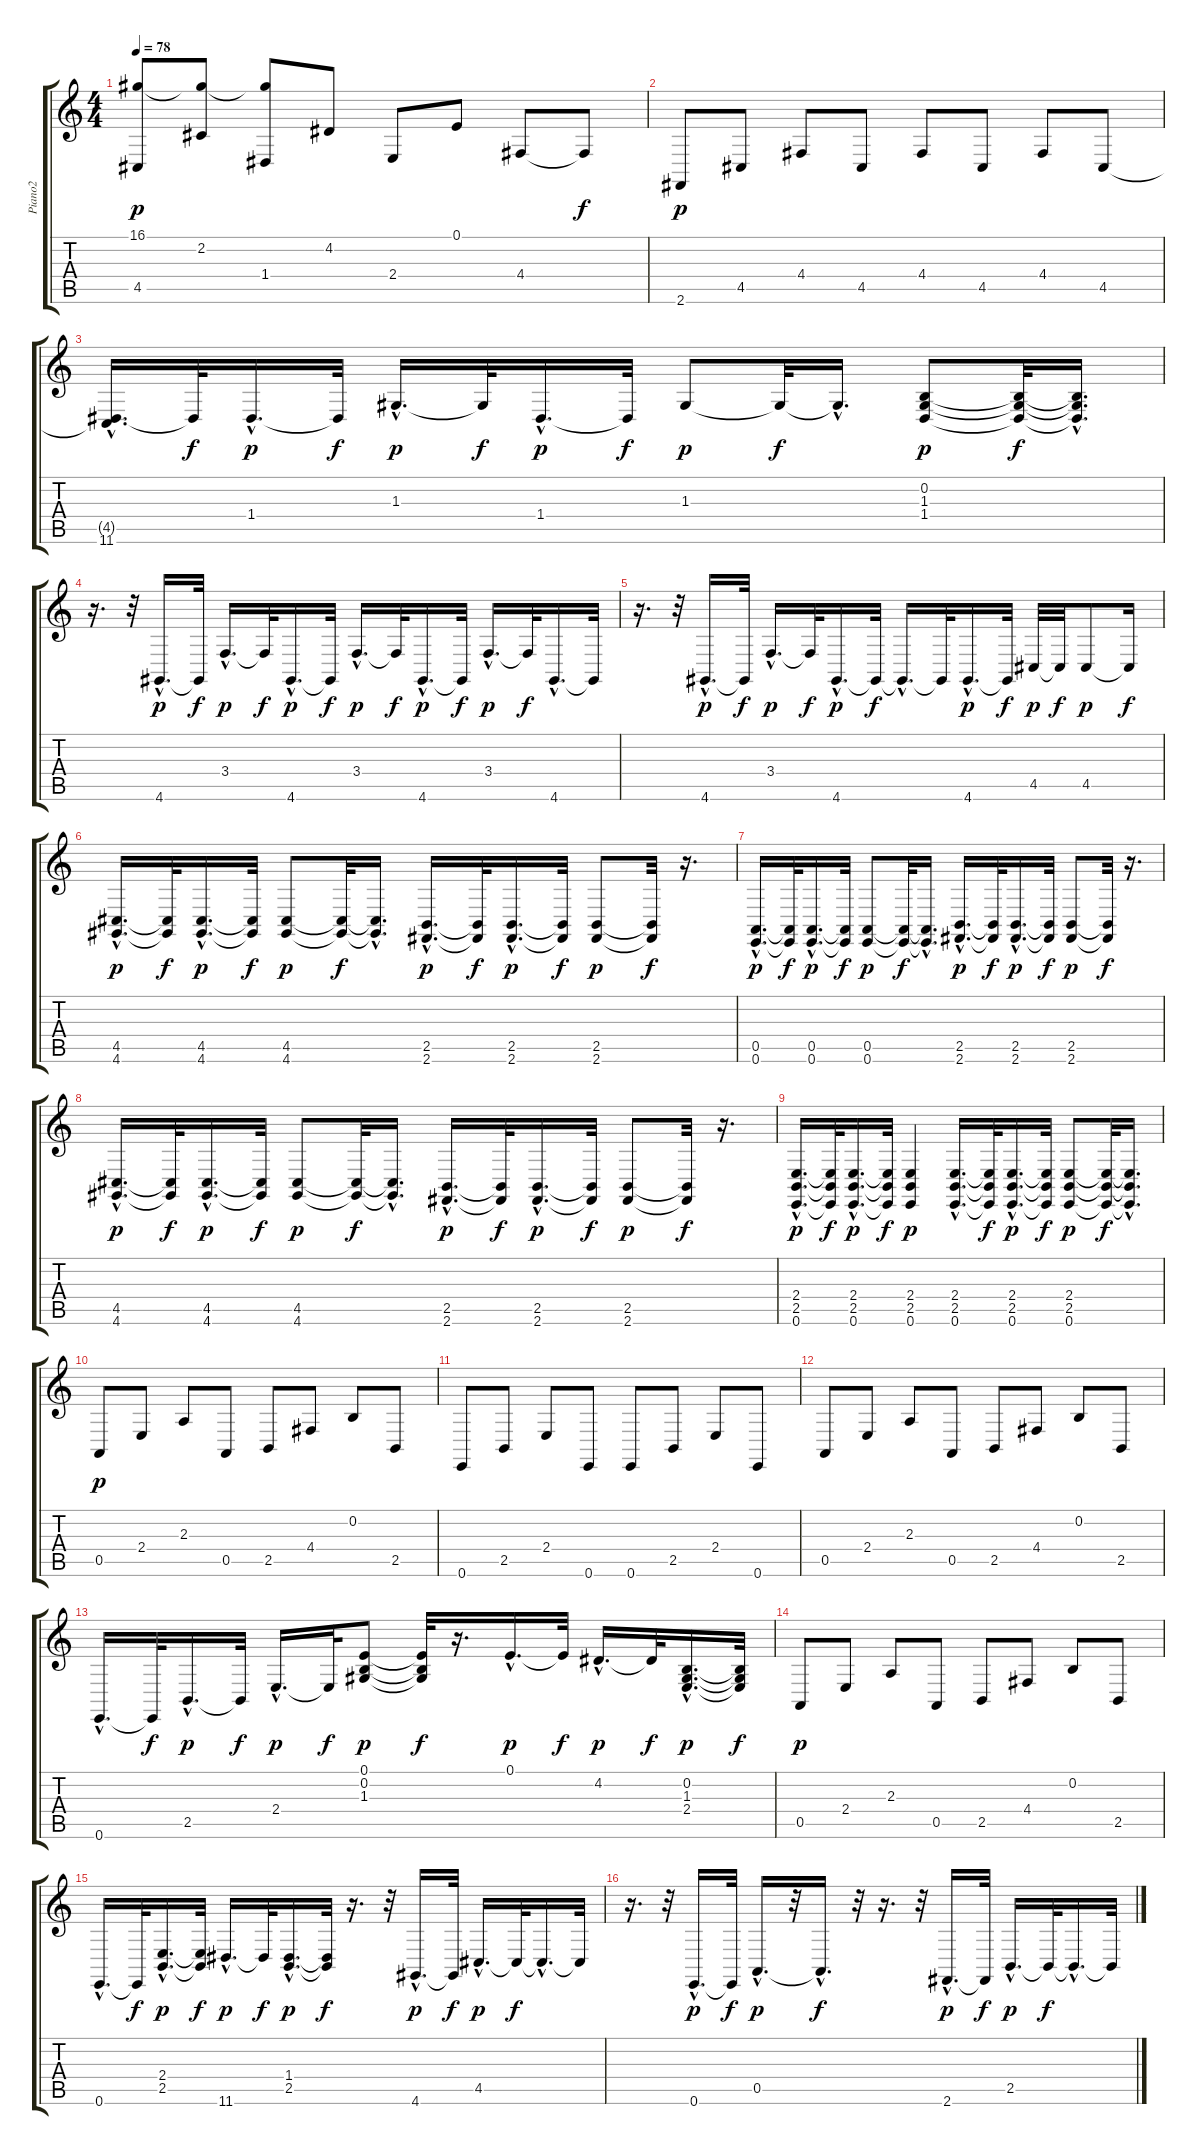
\track ("Piano2" "Piano2") {instrument brightacousticpiano}
\staff {score tabs}
\tuning (E4 B3 G3 D3 A2 E2) {hide}
\ts (4 4)
\tempo 78
\clef g2
\ks c
(16.1{t} 4.5).8{dy p} (16.1{t} 2.2).8 (16.1{t} 1.4).8 4.2.8 2.4.8 0.1.8 4.4.8 4.4{t}.8{dy f} |
2.6.8{dy p} 4.5.8 4.4.8 4.5.8 4.4.8 4.5.8 4.4.8 4.5.8 |
(4.5{hac t} 11.6{hac}).16{d} 11.6{t}.32{dy f} 1.4{hac}.16{d dy p} 1.4{t}.32{dy f} 1.3{hac}.16{d dy p} 1.3{t}.32{dy f} 1.4{hac}.16{d dy p} 1.4{t}.32{dy f} 1.3.8{dy p} 1.3{t}.32{dy f} 1.3{hac t}.16{d} (0.2 1.3 1.4).8{dy p} (0.2{t} 1.3{t} 1.4{t}).32{dy f} (0.2{hac t} 1.3{hac t} 1.4{hac t}).16{d} |
r.16{d} r.32 4.6{hac}.16{d dy p} 4.6{t}.32{dy f} 3.4{hac}.16{d dy p} 3.4{t}.32{dy f} 4.6{hac}.16{d dy p} 4.6{t}.32{dy f} 3.4{hac}.16{d dy p} 3.4{t}.32{dy f} 4.6{hac}.16{d dy p} 4.6{t}.32{dy f} 3.4{hac}.16{d dy p} 3.4{t}.32{dy f} 4.6{hac}.16{d} 4.6{t}.32 |
r.16{d} r.32 4.6{hac}.16{d dy p} 4.6{t}.32{dy f} 3.4{hac}.16{d dy p} 3.4{t}.32{dy f} 4.6{hac}.16{d dy p} 4.6{t}.32{dy f} 4.6{hac t}.16{d} 4.6{t}.32 4.6{hac}.16{d dy p} 4.6{t}.32{dy f} 4.5.32{dy p} 4.5{t}.32{dy f} 4.5.8{dy p} 4.5{t}.16{dy f} |
(4.5{hac} 4.6{hac}).16{d dy p} (4.5{t} 4.6{t}).32{dy f} (4.5{hac} 4.6{hac}).16{d dy p} (4.5{t} 4.6{t}).32{dy f} (4.5 4.6).8{dy p} (4.5{t} 4.6{t}).32{dy f} (4.5{hac t} 4.6{hac t}).16{d} (2.5{hac} 2.6{hac}).16{d dy p} (2.5{t} 2.6{t}).32{dy f} (2.5{hac} 2.6{hac}).16{d dy p} (2.5{t} 2.6{t}).32{dy f} (2.5 2.6).8{dy p} (2.5{t} 2.6{t}).32{dy f} r.16{d} |
(0.5{hac} 0.6{hac}).16{d dy p} (0.5{t} 0.6{t}).32{dy f} (0.5{hac} 0.6{hac}).16{d dy p} (0.5{t} 0.6{t}).32{dy f} (0.5 0.6).8{dy p} (0.5{t} 0.6{t}).32{dy f} (0.5{hac t} 0.6{hac t}).16{d} (2.5{hac} 2.6{hac}).16{d dy p} (2.5{t} 2.6{t}).32{dy f} (2.5{hac} 2.6{hac}).16{d dy p} (2.5{t} 2.6{t}).32{dy f} (2.5 2.6).8{dy p} (2.5{t} 2.6{t}).32{dy f} r.16{d} |
(4.5{hac} 4.6{hac}).16{d dy p} (4.5{t} 4.6{t}).32{dy f} (4.5{hac} 4.6{hac}).16{d dy p} (4.5{t} 4.6{t}).32{dy f} (4.5 4.6).8{dy p} (4.5{t} 4.6{t}).32{dy f} (4.5{hac t} 4.6{hac t}).16{d} (2.5{hac} 2.6{hac}).16{d dy p} (2.5{t} 2.6{t}).32{dy f} (2.5{hac} 2.6{hac}).16{d dy p} (2.5{t} 2.6{t}).32{dy f} (2.5 2.6).8{dy p} (2.5{t} 2.6{t}).32{dy f} r.16{d} |
(2.4{hac} 2.5{hac} 0.6{hac}).16{d dy p} (2.4{t} 2.5{t} 0.6{t}).32{dy f} (2.4{hac} 2.5{hac} 0.6{hac}).16{d dy p} (2.4{t} 2.5{t} 0.6{t}).32{dy f} (2.4 2.5 0.6).4{dy p} (2.4{hac} 2.5{hac} 0.6{hac}).16{d} (2.4{t} 2.5{t} 0.6{t}).32{dy f} (2.4{hac} 2.5{hac} 0.6{hac}).16{d dy p} (2.4{t} 2.5{t} 0.6{t}).32{dy f} (2.4 2.5 0.6).8{dy p} (2.4{t} 2.5{t} 0.6{t}).32{dy f} (2.4{hac t} 2.5{hac t} 0.6{hac t}).16{d} |
0.5.8{dy p} 2.4.8 2.3.8 0.5.8 2.5.8 4.4.8 0.2.8 2.5.8 |
0.6.8 2.5.8 2.4.8 0.6.8 0.6.8 2.5.8 2.4.8 0.6.8 |
0.5.8 2.4.8 2.3.8 0.5.8 2.5.8 4.4.8 0.2.8 2.5.8 |
0.6{hac}.16{d} 0.6{t}.32{dy f} 2.5{hac}.16{d dy p} 2.5{t}.32{dy f} 2.4{hac}.16{d dy p} 2.4{t}.32{dy f} (0.1 0.2 1.3).8{dy p} (0.1{t} 0.2{t} 1.3{t}).32{dy f} r.16{d} 0.1{hac}.16{d dy p} 0.1{t}.32{dy f} 4.2{hac}.16{d dy p} 4.2{t}.32{dy f} (0.2{hac} 1.3{hac} 2.4{hac}).16{d dy p} (0.2{t} 1.3{t} 2.4{t}).32{dy f} |
0.5.8{dy p} 2.4.8 2.3.8 0.5.8 2.5.8 4.4.8 0.2.8 2.5.8 |
0.6{hac}.16{d} 0.6{t}.32{dy f} (2.4{hac} 2.5{hac}).16{d dy p} (2.4{t} 2.5{t}).32{dy f} 11.6{hac}.16{d dy p} 11.6{t}.32{dy f} (1.4{hac} 2.5{hac}).16{d dy p} (1.4{t} 2.5{t}).32{dy f} r.16{d} r.32 4.6{hac}.16{d dy p} 4.6{t}.32{dy f} 4.5{hac}.16{d dy p} 4.5{t}.32{dy f} 4.5{hac t}.16{d} 4.5{t}.32 |
r.16{d} r.32 0.6{hac}.16{d dy p} 0.6{t}.32{dy f} 0.5{hac}.16{d dy p} r.32 0.5{hac t}.16{d dy f} r.32 r.16{d} r.32 2.6{hac}.16{d dy p} 2.6{t}.32{dy f} 2.5{hac}.16{d dy p} 2.5{t}.32{dy f} 2.5{hac t}.16{d} 2.5{t}.32
